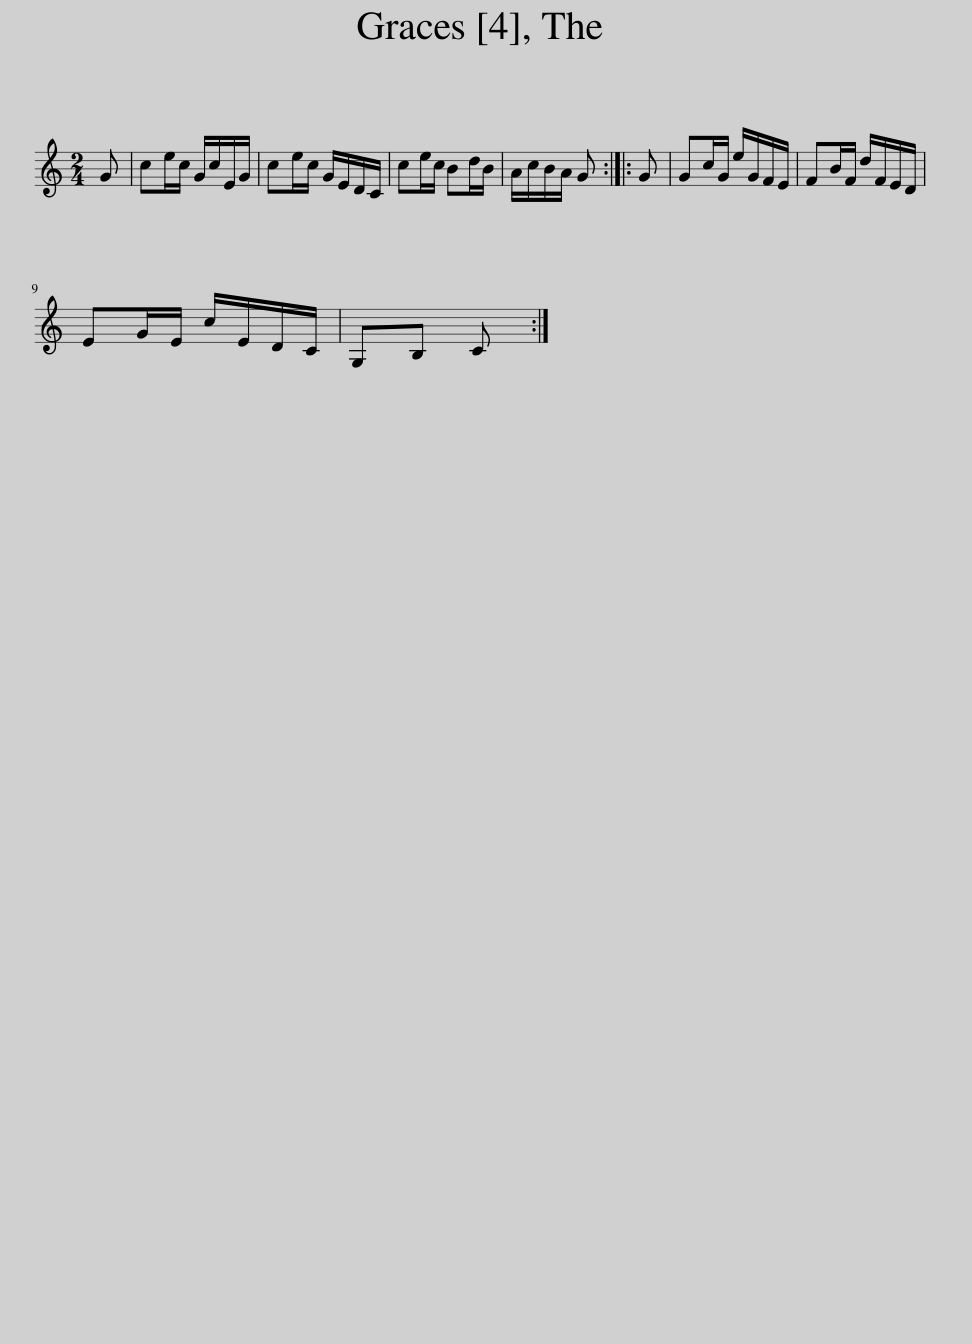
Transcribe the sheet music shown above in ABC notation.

X:1
L:1/8
M:2/4
I:linebreak $
K:C
V:1 treble
V:1
 G | ce/c/ G/c/E/G/ | ce/c/ G/E/D/C/ | ce/c/ Bd/B/ | A/c/B/A/ G :: %5
 G | Gc/G/ e/G/F/E/ | FB/F/ d/F/E/D/ |$ EG/E/ c/E/D/C/ | G,B, C :| %10
